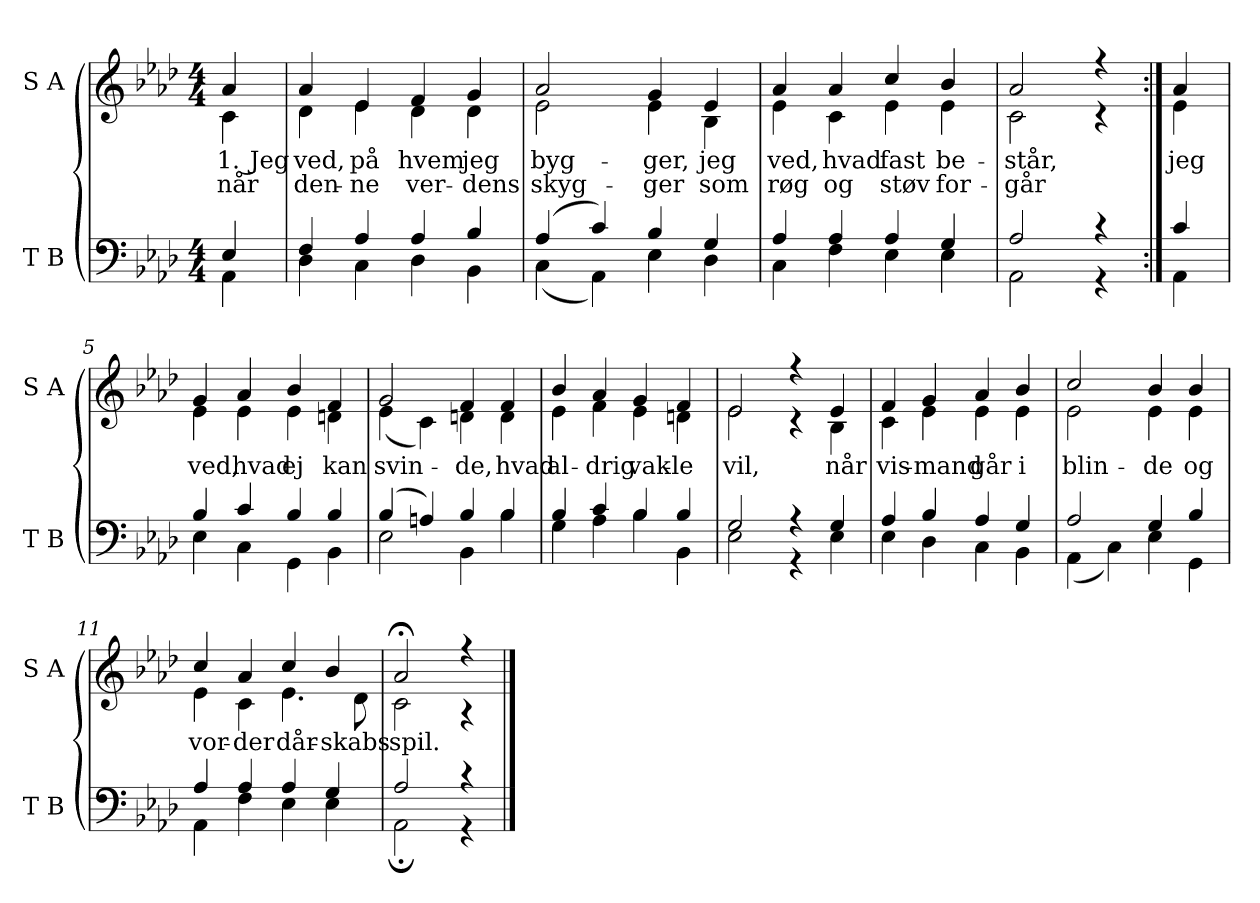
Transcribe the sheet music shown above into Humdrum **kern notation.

**kern	**kern	**text	**text
*part2	*part1	*part1	*part1
*staff2	*staff1	*staff1	*staff1
*I"T B	*I"S A	*	*
*I'T B	*I'S A	*	*
*clefF4	*clefG2	*	*
*k[b-e-a-d-]	*k[b-e-a-d-]	*	*
*M4/4	*M4/4	*	*
=	=	=	=
*^	*	*	*
!	!	!	!LO:LY:b	!LO:LY:b
*	*	*^	*	*
4E-/	4AA-\	4a-/	4c\	1. Jeg	når
=1	=1	=1	=1	=1	=1
!	!	!	!	!LO:LY:b	!LO:LY:b
4F/	4D-\	4a-/	4d-\	ved,	den-
!	!	!	!	!LO:LY:b	!LO:LY:b
4A-/	4C\	4e-/	4e-\	på	-ne
!	!	!	!	!LO:LY:b	!LO:LY:b
4A-/	4D-\	4f/	4d-\	hvem	ver-
!	!	!	!	!LO:LY:b	!LO:LY:b
4B-/	4BB-\	4g/	4d-\	jeg	-dens
=2	=2	=2	=2	=2	=2
!	!	!	!	!LO:LY:b	!LO:LY:b
(4A-/	(4C\	2a-/	2e-\	byg-	skyg-
4c/)	4AA-\)	.	.	.	.
!	!	!	!	!LO:LY:b	!LO:LY:b
4B-/	4E-\	4g/	4e-\	-ger,	-ger
!	!	!	!	!LO:LY:b	!LO:LY:b
4G/	4D-\	4e-/	4B-\	jeg	som
=3	=3	=3	=3	=3	=3
!	!	!	!	!LO:LY:b	!LO:LY:b
4A-/	4C\	4a-/	4e-\	ved,	røg
!	!	!	!	!LO:LY:b	!LO:LY:b
4A-/	4F\	4a-/	4c\	hvad	og
!	!	!	!	!LO:LY:b	!LO:LY:b
4A-/	4E-\	4cc/	4e-\	fast	støv
!	!	!	!	!LO:LY:b	!LO:LY:b
4G/	4E-\	4b-/	4e-\	be-	for-
=4	=4	=4	=4	=4	=4
!	!	!	!	!LO:LY:b	!LO:LY:b
2A-/	2AA-\	2a-/	2c\	-står,	-går
4r	4r	4r	4r	.	.
=4X1:|!	=4X1:|!	=4X1:|!	=4X1:|!	=4X1:|!	=4X1:|!
!	!	!	!	!LO:LY:b	!
4c/	4AA-\	4a-/	4e-\	jeg	.
!!LO:LB:g=z	!!
=5	=5	=5	=5	=5	=5
!	!	!	!	!LO:LY:b	!
4B-/	4E-\	4g/	4e-\	ved,	.
!	!	!	!	!LO:LY:b	!
4c/	4C\	4a-/	4e-\	hvad	.
!	!	!	!	!LO:LY:b	!
4B-/	4GG\	4b-/	4e-\	ej	.
!	!	!	!	!LO:LY:b	!
4B-/	4BB-\	4f/	4dn\	kan	.
=6	=6	=6	=6	=6	=6
!	!	!	!	!LO:LY:b	!
(4B-/	2E-\	2g/	(4e-\	svin-	.
4An/)	.	.	4c\)	.	.
!	!	!	!	!LO:LY:b	!
4B-/	4BB-\	4f/	4dn\	-de,	.
!	!	!	!	!LO:LY:b	!
4B-/	4B-\	4f/	4d\	hvad	.
=7	=7	=7	=7	=7	=7
!	!	!	!	!LO:LY:b	!
4B-/	4G\	4b-/	4e-\	al-	.
!	!	!	!	!LO:LY:b	!
4c/	4A-\	4a-/	4f\	-drig	.
!	!	!	!	!LO:LY:b	!
4B-/	4B-\	4g/	4e-\	vak-	.
!	!	!	!	!LO:LY:b	!
4B-/	4BB-\	4f/	4dn\	-le	.
=8	=8	=8	=8	=8	=8
!	!	!	!	!LO:LY:b	!
2G/	2E-\	2e-/	2e-\	vil,	.
4r	4r	4r	4r	.	.
!	!	!	!	!LO:LY:b	!
4G/	4E-\	4e-/	4B-\	når	.
=9	=9	=9	=9	=9	=9
!	!	!	!	!LO:LY:b	!
4A-/	4E-\	4f/	4c\	vis-	.
!	!	!	!	!LO:LY:b	!
4B-/	4D-\	4g/	4e-\	-mand	.
!	!	!	!	!LO:LY:b	!
4A-/	4C\	4a-/	4e-\	går	.
!	!	!	!	!LO:LY:b	!
4G/	4BB-\	4b-/	4e-\	i	.
!!LO:LB:g=z	!!
=10	=10	=10	=10	=10	=10
!	!	!	!	!LO:LY:b	!
2A-/	(4AA-\	2cc/	2e-\	blin-	.
.	4C\)	.	.	.	.
!	!	!	!	!LO:LY:b	!
4G/	4E-\	4b-/	4e-\	-de	.
!	!	!	!	!LO:LY:b	!
4B-/	4GG\	4b-/	4e-\	og	.
=11	=11	=11	=11	=11	=11
!	!	!	!	!LO:LY:b	!
4A-/	4AA-\	4cc/	4e-\	vor-	.
!	!	!	!	!LO:LY:b	!
4A-/	4F\	4a-/	4c\	-der	.
!	!	!	!	!LO:LY:b	!
4A-/	4E-\	4cc/	4.e-\	dår-	.
!	!	!	!	!LO:LY:b	!
4G/	4E-\	4b-/	.	-skabs	.
.	.	.	8d-\	.	.
=12	=12	=12	=12	=12	=12
!	!	!	!	!LO:LY:b	!
2A-/	2AA-;\	2a-;</	2c\	spil.	.
4r	4r	4r	4r	.	.
*v	*v	*	*	*	*
*	*v	*v	*	*
==	==	==	==
*-	*-	*-	*-
